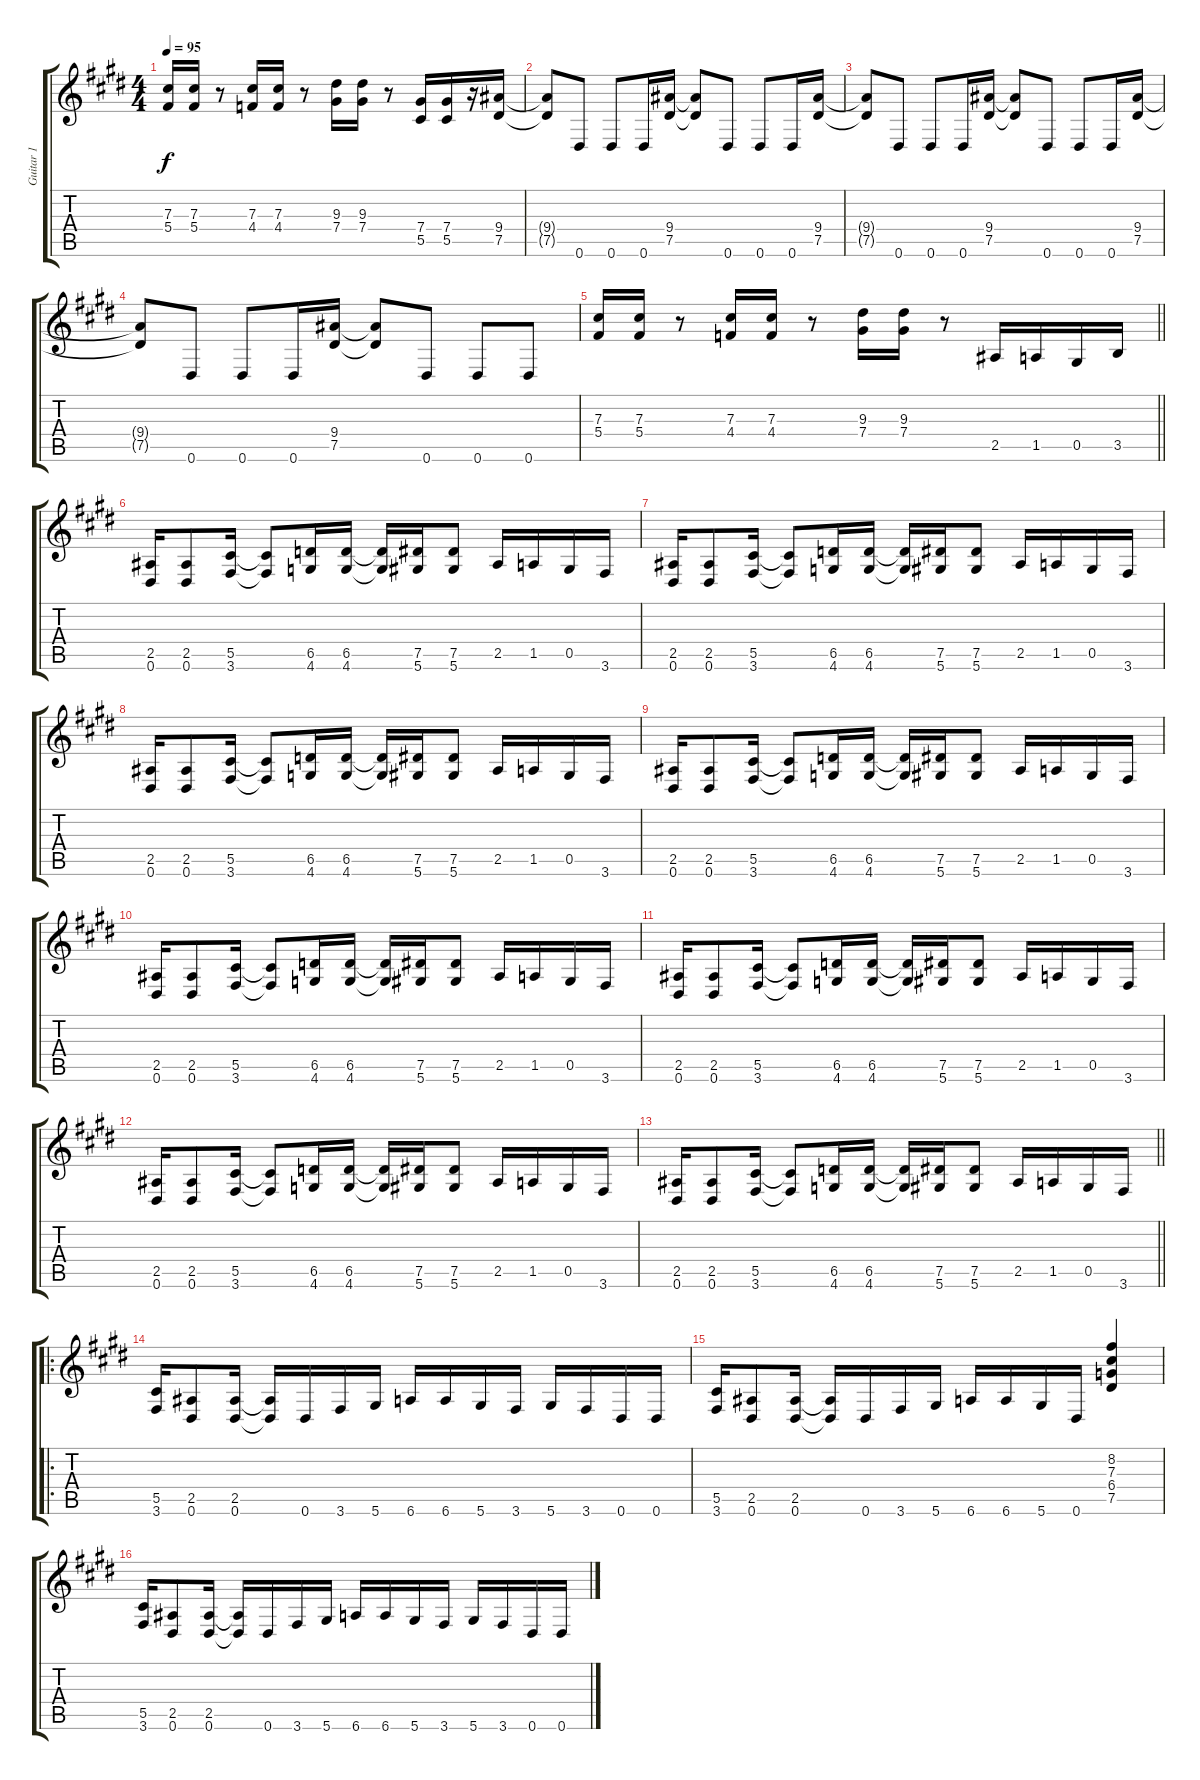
\track ("Guitar 1" "Guitar 1") {instrument distortionguitar}
\staff {score tabs}
\tuning (Eb4 Bb3 Gb3 Db3 Ab2 Eb2) {hide}
\ts (4 4)
\tempo 95
\clef g2
\ks c#minor
(7.3 5.4).16{dy f} (7.3 5.4).16 r.8 (7.3 4.4).16 (7.3 4.4).16 r.8 (9.3 7.4).16 (9.3 7.4).16 r.8 (7.4 5.5).16 (7.4 5.5).16 r.16 (9.4 7.5).16 |
(9.4{t} 7.5{t}).8 0.6.8 0.6.8 0.6.16 (9.4 7.5).16 (9.4{t} 7.5{t}).8 0.6.8 0.6.8 0.6.16 (9.4 7.5).16 |
(9.4{t} 7.5{t}).8 0.6.8 0.6.8 0.6.16 (9.4 7.5).16 (9.4{t} 7.5{t}).8 0.6.8 0.6.8 0.6.16 (9.4 7.5).16 |
(9.4{t} 7.5{t}).8 0.6.8 0.6.8 0.6.16 (9.4 7.5).16 (9.4{t} 7.5{t}).8 0.6.8 0.6.8 0.6.8 |
\barLineRight lightlight
(7.3 5.4).16 (7.3 5.4).16 r.8 (7.3 4.4).16 (7.3 4.4).16 r.8 (9.3 7.4).16 (9.3 7.4).16 r.8 2.5.16 1.5.16 0.5.16 3.5.16 |
\section ("" " ")
(2.5 0.6).16 (2.5 0.6).8 (5.5 3.6).16 (5.5{t} 3.6{t}).8 (6.5 4.6).16 (6.5 4.6).16 (6.5{t} 4.6{t}).16 (7.5 5.6).16 (7.5 5.6).8 2.5.16 1.5.16 0.5.16 3.6.16 |
(2.5 0.6).16 (2.5 0.6).8 (5.5 3.6).16 (5.5{t} 3.6{t}).8 (6.5 4.6).16 (6.5 4.6).16 (6.5{t} 4.6{t}).16 (7.5 5.6).16 (7.5 5.6).8 2.5.16 1.5.16 0.5.16 3.6.16 |
(2.5 0.6).16 (2.5 0.6).8 (5.5 3.6).16 (5.5{t} 3.6{t}).8 (6.5 4.6).16 (6.5 4.6).16 (6.5{t} 4.6{t}).16 (7.5 5.6).16 (7.5 5.6).8 2.5.16 1.5.16 0.5.16 3.6.16 |
(2.5 0.6).16 (2.5 0.6).8 (5.5 3.6).16 (5.5{t} 3.6{t}).8 (6.5 4.6).16 (6.5 4.6).16 (6.5{t} 4.6{t}).16 (7.5 5.6).16 (7.5 5.6).8 2.5.16 1.5.16 0.5.16 3.6.16 |
(2.5 0.6).16 (2.5 0.6).8 (5.5 3.6).16 (5.5{t} 3.6{t}).8 (6.5 4.6).16 (6.5 4.6).16 (6.5{t} 4.6{t}).16 (7.5 5.6).16 (7.5 5.6).8 2.5.16 1.5.16 0.5.16 3.6.16 |
(2.5 0.6).16 (2.5 0.6).8 (5.5 3.6).16 (5.5{t} 3.6{t}).8 (6.5 4.6).16 (6.5 4.6).16 (6.5{t} 4.6{t}).16 (7.5 5.6).16 (7.5 5.6).8 2.5.16 1.5.16 0.5.16 3.6.16 |
(2.5 0.6).16 (2.5 0.6).8 (5.5 3.6).16 (5.5{t} 3.6{t}).8 (6.5 4.6).16 (6.5 4.6).16 (6.5{t} 4.6{t}).16 (7.5 5.6).16 (7.5 5.6).8 2.5.16 1.5.16 0.5.16 3.6.16 |
\barLineRight lightlight
(2.5 0.6).16 (2.5 0.6).8 (5.5 3.6).16 (5.5{t} 3.6{t}).8 (6.5 4.6).16 (6.5 4.6).16 (6.5{t} 4.6{t}).16 (7.5 5.6).16 (7.5 5.6).8 2.5.16 1.5.16 0.5.16 3.6.16 |
\ro
(5.5 3.6).16 (2.5 0.6).8 (2.5 0.6).16 (2.5{t} 0.6{t}).16 0.6.16 3.6.16 5.6.16 6.6.16 6.6.16 5.6.16 3.6.16 5.6.16 3.6.16 0.6.16 0.6.16 |
(5.5 3.6).16 (2.5 0.6).8 (2.5 0.6).16 (2.5{t} 0.6{t}).16 0.6.16 3.6.16 5.6.16 6.6.16 6.6.16 5.6.16 0.6.16 (8.2 7.3 6.4 7.5).4 |
(5.5 3.6).16 (2.5 0.6).8 (2.5 0.6).16 (2.5{t} 0.6{t}).16 0.6.16 3.6.16 5.6.16 6.6.16 6.6.16 5.6.16 3.6.16 5.6.16 3.6.16 0.6.16 0.6.16
